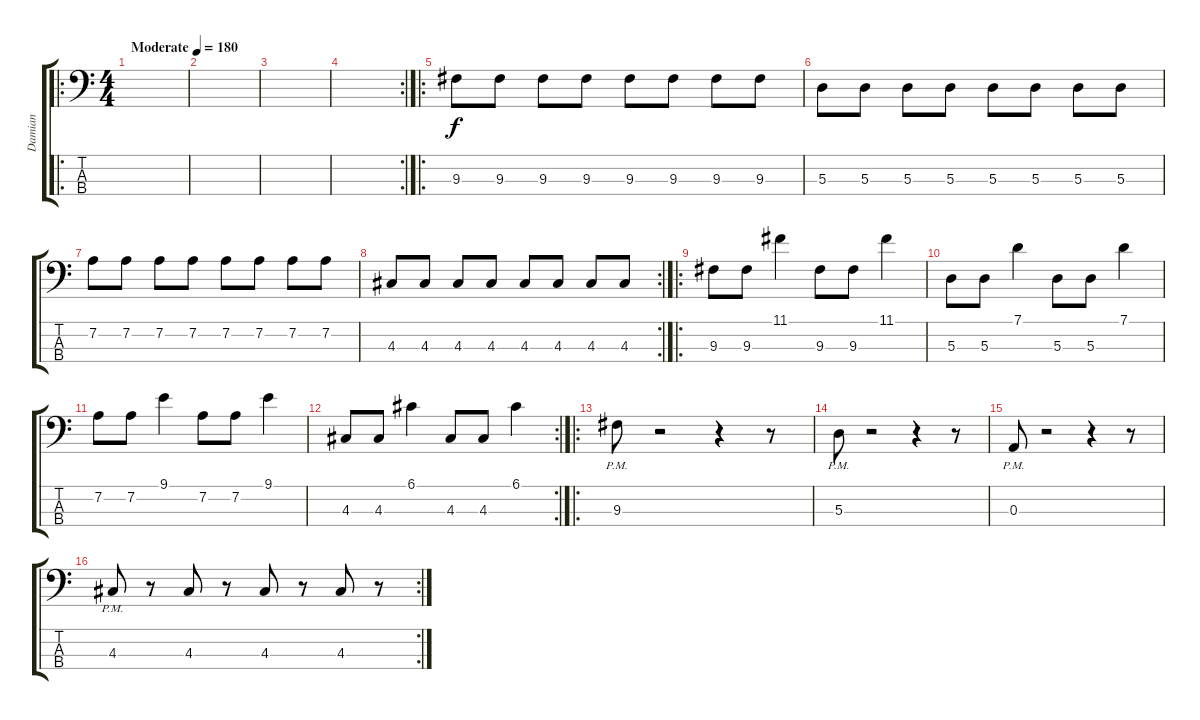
\track ("Damian" "Damian") {instrument electricbassfinger}
\staff {score tabs}
\tuning (G2 D2 A1 E1) {hide}
\ro
\ts (4 4)
\tempo (180 "Moderate")
\clef f4
\ks c
|
|
|
\rc 2
|
\ro
9.3.8 9.3.8 9.3.8 9.3.8 9.3.8 9.3.8 9.3.8 9.3.8 |
5.3.8 5.3.8 5.3.8 5.3.8 5.3.8 5.3.8 5.3.8 5.3.8 |
7.2.8 7.2.8 7.2.8 7.2.8 7.2.8 7.2.8 7.2.8 7.2.8 |
\rc 2
4.3.8 4.3.8 4.3.8 4.3.8 4.3.8 4.3.8 4.3.8 4.3.8 |
\ro
9.3.8 9.3.8 11.1.4 9.3.8 9.3.8 11.1.4 |
5.3.8 5.3.8 7.1.4 5.3.8 5.3.8 7.1.4 |
7.2.8 7.2.8 9.1.4 7.2.8 7.2.8 9.1.4 |
\rc 2
4.3.8 4.3.8 6.1.4 4.3.8 4.3.8 6.1.4 |
\ro
9.3{pm}.8 r.2 r.4 r.8 |
5.3{pm}.8 r.2 r.4 r.8 |
0.3{pm}.8 r.2 r.4 r.8 |
\rc 2
4.3{pm}.8 r.8 4.3.8 r.8 4.3.8 r.8 4.3.8 r.8
